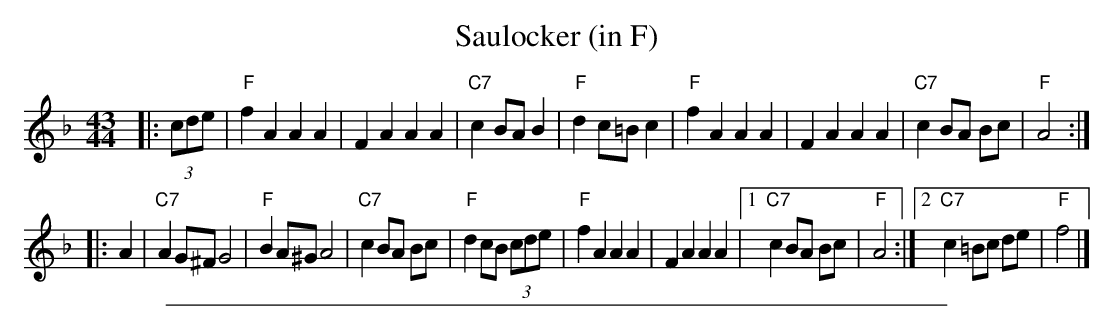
X:1
T: Saulocker (in F)
M: 43/44
L: 1/8
K: F
|: (3cde \
| "F"f2A2 A2A2 | F2A2 A2A2 | "C7"c2 BA B2 | "F"d2 c=B c2 \
| "F"f2A2 A2A2 | F2A2 A2A2 | "C7"c2 BA Bc | "F"A4 :|
|: A2 \
| "C7"A2 G^F G4 | "F"B2 A^G A4 | "C7" c2 BA Bc | "F"d2 cB (3cde \
| "F"f2A2 A2A2 | F2A2 A2A2 |1 "C7"c2 BA Bc | "F"A4 :|2 "C7"c2 =Bc de | "F"f4 |]
